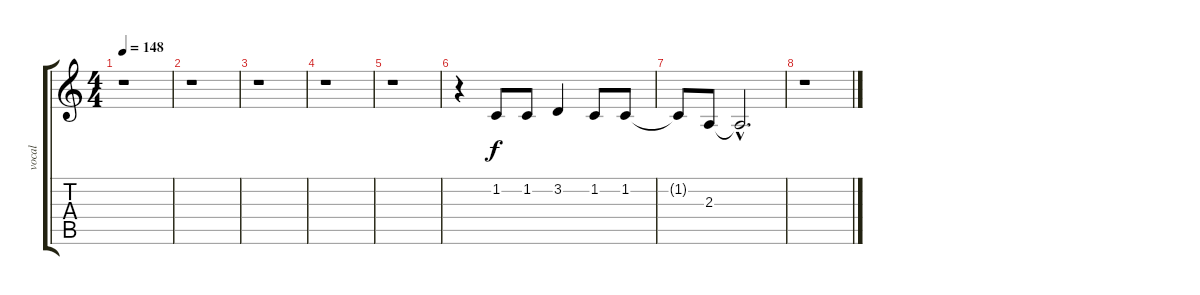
\track ("vocal" "vocal") {instrument acousticgrandpiano}
\staff {score tabs}
\tuning (E4 B3 G3 D3 A2 E2) {hide}
\ts (4 4)
\tempo 148
\clef g2
\ks c
r.1{dy f} |
r.1 |
r.1 |
r.1 |
r.1 |
r.4 1.2.8 1.2.8 3.2.4 1.2.8 1.2.8 |
1.2{t}.8 2.3.8 2.3{hac t}.2{d} |
r.1
